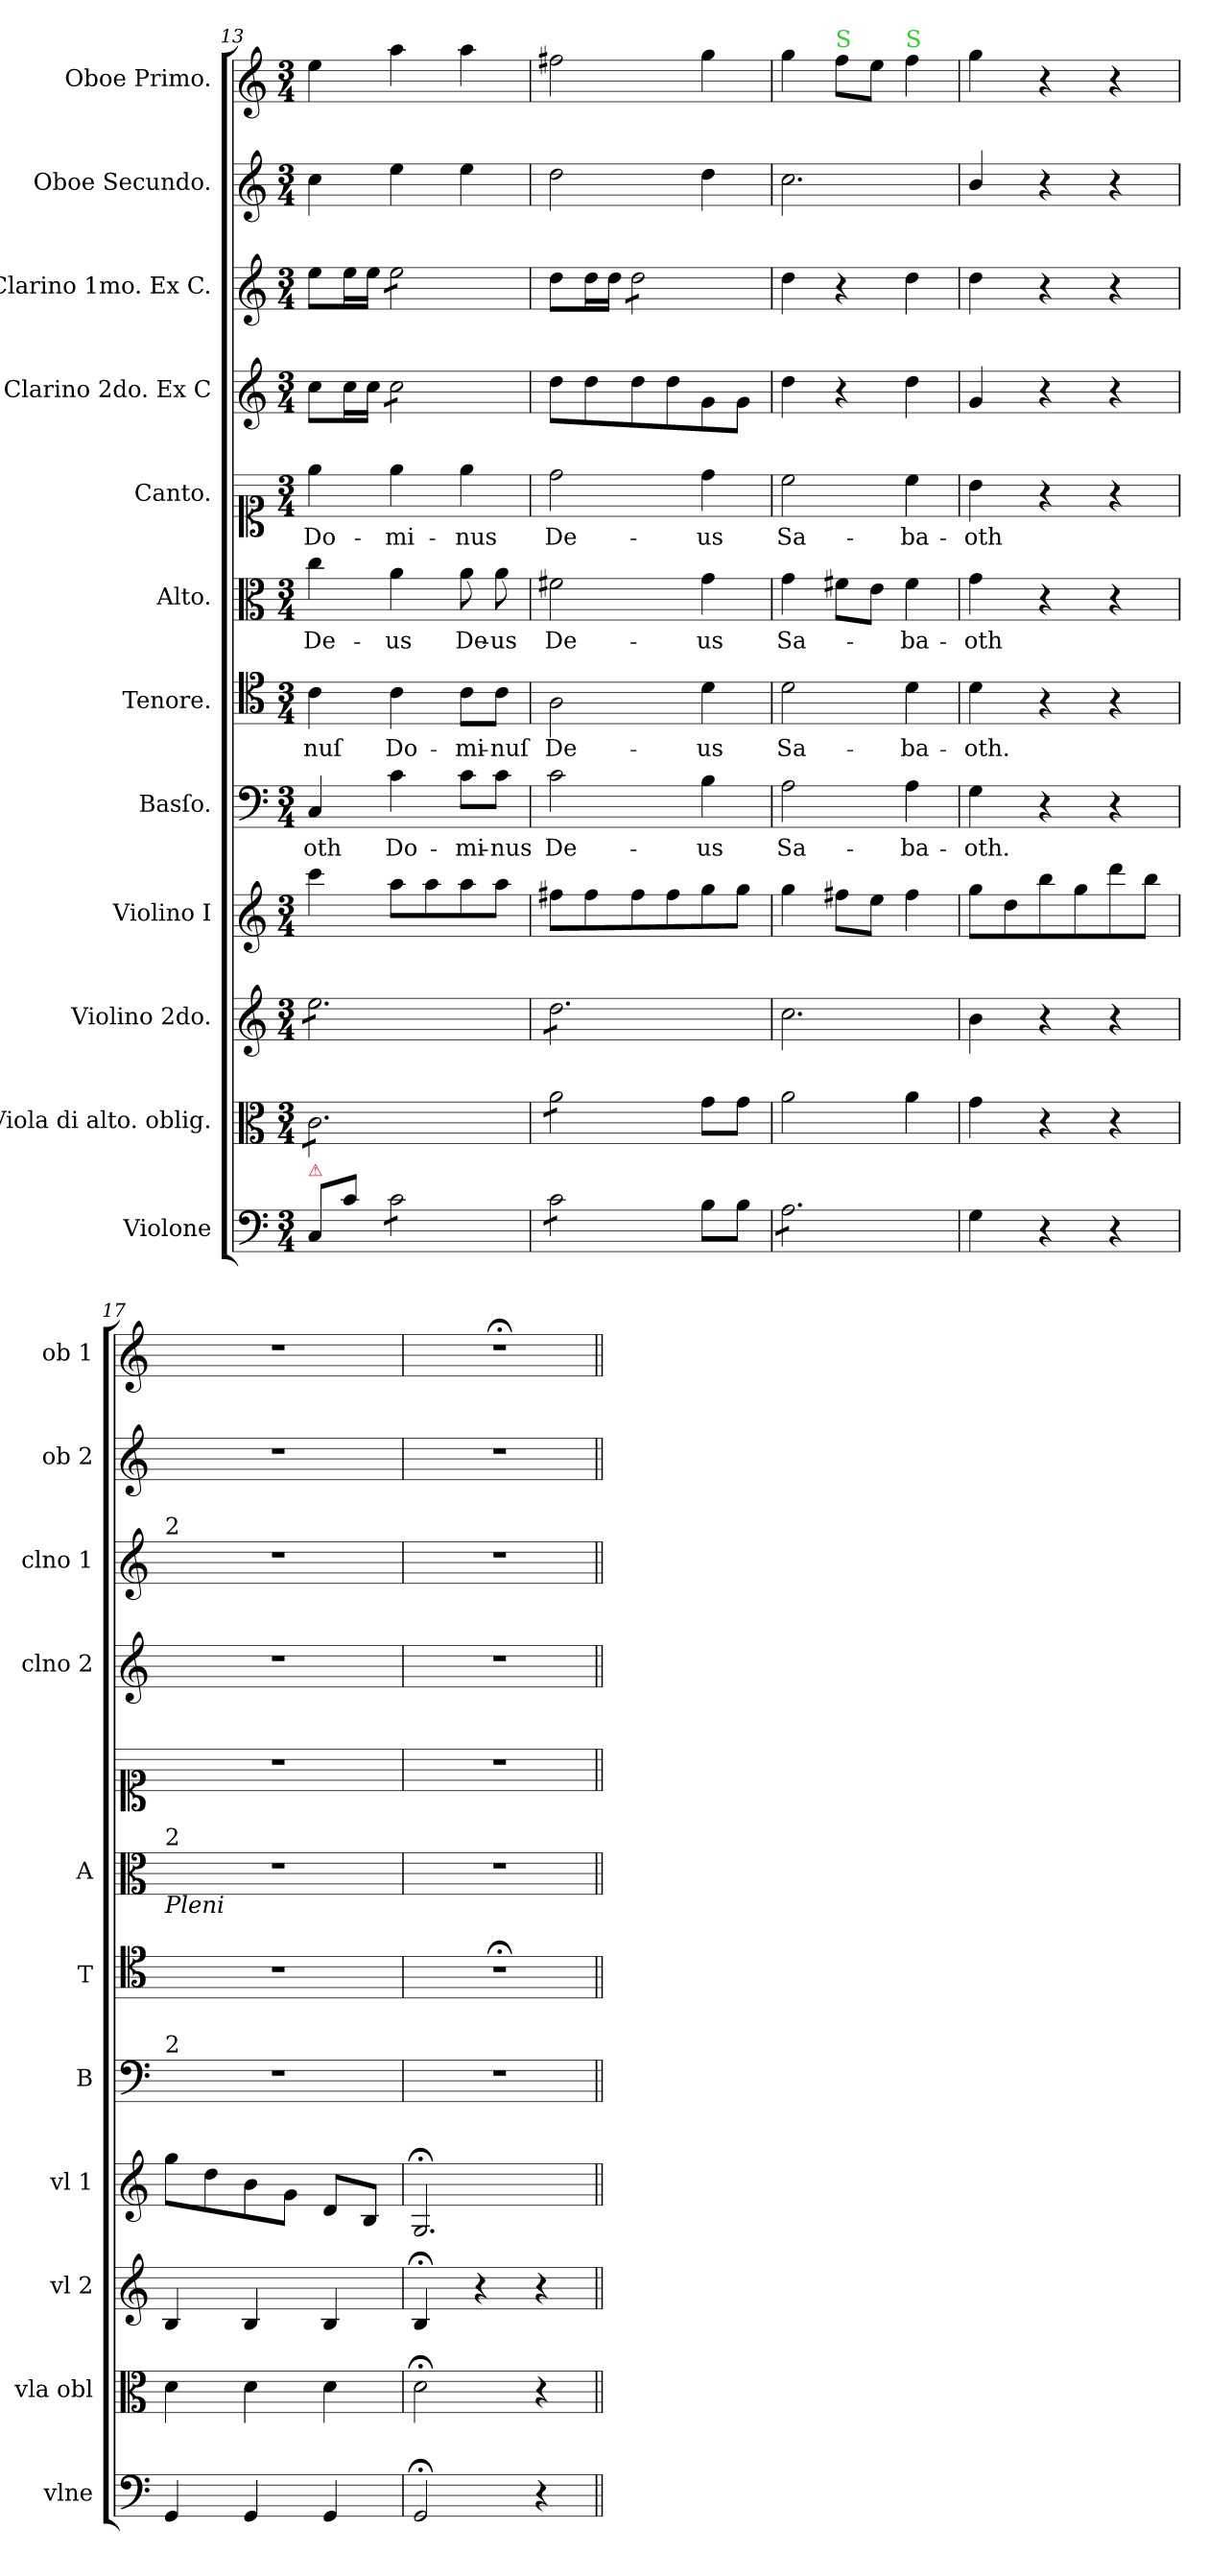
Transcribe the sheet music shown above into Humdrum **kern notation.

**kern	**dynam	**kern	**dynam	**kern	**dynam	**kern	**dynam	**kern	**text	**kern	**text	**kern	**text	**kern	**text	**kern	**kern	**kern	**kern
*part12	*part12	*part11	*part11	*part10	*part10	*part9	*part9	*part8	*part8	*part7	*part7	*part6	*part6	*part5	*part5	*part4	*part3	*part2	*part1
*staff12	*staff12	*staff11	*staff11	*staff10	*staff10	*staff9	*staff9	*staff8	*staff8	*staff7	*staff7	*staff6	*staff6	*staff5	*staff5	*staff4	*staff3	*staff2	*staff1
*I"Violone	*	*I"Viola di alto. oblig.	*	*I"Violino 2do.	*	*I"Violino I	*	*I"Basſo.	*	*I"Tenore.	*	*I"Alto.	*	*I"Canto.	*	*I"Clarino 2do. Ex C	*I"Clarino 1mo. Ex C.	*I"Oboe Secundo.	*I"Oboe Primo.
*I'vlne	*	*I'vla obl	*	*I'vl 2	*	*I'vl 1	*	*I'B	*	*I'T	*	*I'A	*	*	*	*I'clno 2	*I'clno 1	*I'ob 2	*I'ob 1
*clefF4	*	*clefC3	*	*clefG2	*	*clefG2	*	*clefF4	*	*clefC4	*	*clefC3	*	*clefC1	*	*clefG2	*clefG2	*clefG2	*clefG2
*k[]	*	*k[]	*	*k[]	*	*k[]	*	*k[]	*	*k[]	*	*k[]	*	*k[]	*	*k[]	*k[]	*k[]	*k[]
*C:	*	*C:	*	*C:	*	*C:	*	*C:	*	*C:	*	*C:	*	*C:	*	*C:	*C:	*C:	*C:
*M3/4	*	*M3/4	*	*M3/4	*	*M3/4	*	*M3/4	*	*M3/4	*	*M3/4	*	*M3/4	*	*M3/4	*M3/4	*M3/4	*M3/4
=13	=13	=13	=13	=13	=13	=13	=13	=13	=13	=13	=13	=13	=13	=13	=13	=13	=13	=13	=13
!LO:TX:a:color=crimson:t=⚠	!	!	!	!	!	!	!	!	!	!	!	!	!	!	!	!	!	!	!
*	*	*tremolo	*	*	*	*	*	*	*	*	*	*	*	*	*	*	*	*	*
*	*	*	*	*tremolo	*	*	*	*	*	*	*	*	*	*	*	*	*	*	*
8C/L	.	8c\L	.	8ee\L	.	4ccc\	.	4C/	-oth	4c\	-nuſ	4cc\	De-	4ee\	Do-	8cc\L	8ee\L	4cc\	4ee\
8c\J	.	8c\	.	8ee\	.	.	.	.	.	.	.	.	.	.	.	16cc\L	16ee\L	.	.
.	.	.	.	.	.	.	.	.	.	.	.	.	.	.	.	16cc\JJ	16ee\JJ	.	.
!	!	!	!	!	!	!	!	!	!	!	!LO:LY:i	!	!	!	!	!	!	!	!
*tremolo	*	*	*	*	*	*	*	*	*	*	*	*	*	*	*	*	*	*	*
*	*	*	*	*	*	*	*	*	*	*	*	*	*	*	*	*tremolo	*	*	*
*	*	*	*	*	*	*	*	*	*	*	*	*	*	*	*	*	*tremolo	*	*
8c\L	.	8c\	.	8ee\	.	8aa\L	.	4c\	Do-	4c\	Do-	4a\	-us	4ee\	-mi-	8cc\L	8ee\L	4ee\	4aa\
8c\	.	8c\	.	8ee\	.	8aa\	.	.	.	.	.	.	.	.	.	8cc\	8ee\	.	.
!	!	!	!	!	!	!	!	!	!	!	!LO:LY:i	!	!LO:LY:i	!	!	!	!	!	!
8c\	.	8c\	.	8ee\	.	8aa\	.	8c\L	-mi-	8c\L	-mi-	8a\	De-	4ee\	-nus	8cc\	8ee\	4ee\	4aa\
!	!	!	!	!	!	!	!	!	!	!	!LO:LY:i	!	!LO:LY:i	!	!	!	!	!	!
8c\J	.	8c\J	.	8ee\J	.	8aa\J	.	8c\J	-nus	8c\J	-nuſ	8a\	-us	.	.	8cc\J	8ee\J	.	.
*	*	*	*	*	*	*	*	*	*	*	*	*	*	*	*	*	*Xtremolo	*	*
*	*	*	*	*	*	*	*	*	*	*	*	*	*	*	*	*Xtremolo	*	*	*
=14	=14	=14	=14	=14	=14	=14	=14	=14	=14	=14	=14	=14	=14	=14	=14	=14	=14	=14	=14
!	!	!	!	!	!	!	!	!	!	!	!	!	!LO:LY:i	!	!	!	!	!	!
8c\L	.	8a\L	.	8dd\L	.	8ff#X\L	.	2c\	De-	2A\	De-	2f#X\	De-	2dd\	De-	8dd\L	8dd\L	2dd\	2ff#X\
8c\	.	8a\	.	8dd\	.	8ff#\	.	.	.	.	.	.	.	.	.	8dd\	16dd\L	.	.
.	.	.	.	.	.	.	.	.	.	.	.	.	.	.	.	.	16dd\JJ	.	.
*	*	*	*	*	*	*	*	*	*	*	*	*	*	*	*	*	*tremolo	*	*
8c\	.	8a\	.	8dd\	.	8ff#\	.	.	.	.	.	.	.	.	.	8dd\	8dd\L	.	.
8c\J	.	8a\J	.	8dd\	.	8ff#\	.	.	.	.	.	.	.	.	.	8dd\	8dd\	.	.
*	*	*Xtremolo	*	*	*	*	*	*	*	*	*	*	*	*	*	*	*	*	*
*Xtremolo	*	*	*	*	*	*	*	*	*	*	*	*	*	*	*	*	*	*	*
!	!	!	!	!	!	!	!	!	!	!	!	!	!LO:LY:i	!	!	!	!	!	!
8B\L	.	8g\L	.	8dd\	.	8gg\	.	4B\	-us	4d\	-us	4g\	-us	4dd\	-us	8g\	8dd\	4dd\	4gg\
8B\J	.	8g\J	.	8dd\J	.	8gg\J	.	.	.	.	.	.	.	.	.	8g\J	8dd\J	.	.
*	*	*	*	*	*	*	*	*	*	*	*	*	*	*	*	*	*Xtremolo	*	*
*	*	*	*	*Xtremolo	*	*	*	*	*	*	*	*	*	*	*	*	*	*	*
=15	=15	=15	=15	=15	=15	=15	=15	=15	=15	=15	=15	=15	=15	=15	=15	=15	=15	=15	=15
*tremolo	*	*	*	*	*	*	*	*	*	*	*	*	*	*	*	*	*	*	*
8A\L	.	2a\	.	2.cc\	.	4gg\	.	2A\	Sa-	2d\	Sa-	4g\	Sa-	2cc\	Sa-	4dd\	4dd\	2.cc\	4gg\
8A\	.	.	.	.	.	.	.	.	.	.	.	.	.	.	.	.	.	.	.
!	!	!	!	!	!	!	!	!	!	!	!	!	!	!	!	!	!	!	!LO:TX:a:color=limegreen:t=S
8A\	.	.	.	.	.	8ff#X\L	.	.	.	.	.	8f#X\L	.	.	.	4r	4r	.	8ff\L
8A\	.	.	.	.	.	8ee\J	.	.	.	.	.	8e\J	.	.	.	.	.	.	8ee\J
!	!	!	!	!	!	!	!	!	!	!	!	!	!	!	!	!	!	!	!LO:TX:a:color=limegreen:t=S
8A\	.	4a\	.	.	.	4ff#\	.	4A\	-ba-	4d\	-ba-	4f#\	-ba-	4cc\	-ba-	4dd\	4dd\	.	4ff\
8A\J	.	.	.	.	.	.	.	.	.	.	.	.	.	.	.	.	.	.	.
*Xtremolo	*	*	*	*	*	*	*	*	*	*	*	*	*	*	*	*	*	*	*
=16	=16	=16	=16	=16	=16	=16	=16	=16	=16	=16	=16	=16	=16	=16	=16	=16	=16	=16	=16
!	!	!	!	!	!	!	!LO:DY:a	!	!	!	!	!	!	!	!	!	!	!	!
4G\	.	4g\	.	4b\	.	8gg\L	p&colon;	4G\	-oth.	4d\	-oth.	4g\	-oth	4b\	-oth	4g/	4dd\	4b/	4gg\
.	.	.	.	.	.	8dd\	.	.	.	.	.	.	.	.	.	.	.	.	.
4r	.	4r	.	4r	.	8bb\	.	4r	.	4r	.	4r	.	4r	.	4r	4r	4r	4r
.	.	.	.	.	.	8gg\	.	.	.	.	.	.	.	.	.	.	.	.	.
4r	.	4r	.	4r	.	8ddd\	.	4r	.	4r	.	4r	.	4r	.	4r	4r	4r	4r
.	.	.	.	.	.	8bb\J	.	.	.	.	.	.	.	.	.	.	.	.	.
=17	=17	=17	=17	=17	=17	=17	=17	=17	=17	=17	=17	=17	=17	=17	=17	=17	=17	=17	=17
!	!	!	!	!	!	!	!	!	!	!	!	!	!	!	!	!	!LO:TX:a:t=2	!	!
!	!	!	!	!	!	!	!	!	!	!	!	!LO:TX:a:t=2	!	!	!	!	!	!	!
!	!	!	!	!	!	!	!	!	!	!	!	!LO:TX:b:i:t=Pleni	!	!	!	!	!	!	!
!	!	!	!	!	!	!	!	!LO:TX:a:t=2	!	!	!	!	!	!	!	!	!	!	!
!	!LO:DY:a	!	!LO:DY:a	!	!LO:DY:a	!	!	!	!	!	!	!	!	!	!	!	!	!	!
4GG/	p&colon;	4d\	pia&colon;	4B/	pia&colon;	8gg\L	.	2.r	.	2.r	.	2.r	.	2.r	.	2.r	2.r	2.r	2.r
.	.	.	.	.	.	8dd\	.	.	.	.	.	.	.	.	.	.	.	.	.
4GG/	.	4d\	.	4B/	.	8b\	.	.	.	.	.	.	.	.	.	.	.	.	.
.	.	.	.	.	.	8g\J	.	.	.	.	.	.	.	.	.	.	.	.	.
4GG/	.	4d\	.	4B/	.	8d/L	.	.	.	.	.	.	.	.	.	.	.	.	.
.	.	.	.	.	.	8B/J	.	.	.	.	.	.	.	.	.	.	.	.	.
=18	=18	=18	=18	=18	=18	=18	=18	=18	=18	=18	=18	=18	=18	=18	=18	=18	=18	=18	=18
2GG;</	.	2d;<\	.	4B;</	.	2.G;</	.	2.r	.	2.r;<	.	2.r	.	2.r	.	2.r	2.r	2.r	2.r;<
.	.	.	.	4r	.	.	.	.	.	.	.	.	.	.	.	.	.	.	.
4r	.	4r	.	4r	.	.	.	.	.	.	.	.	.	.	.	.	.	.	.
=||	=||	=||	=||	=||	=||	=||	=||	=||	=||	=||	=||	=||	=||	=||	=||	=||	=||	=||	=||
*-	*-	*-	*-	*-	*-	*-	*-	*-	*-	*-	*-	*-	*-	*-	*-	*-	*-	*-	*-
